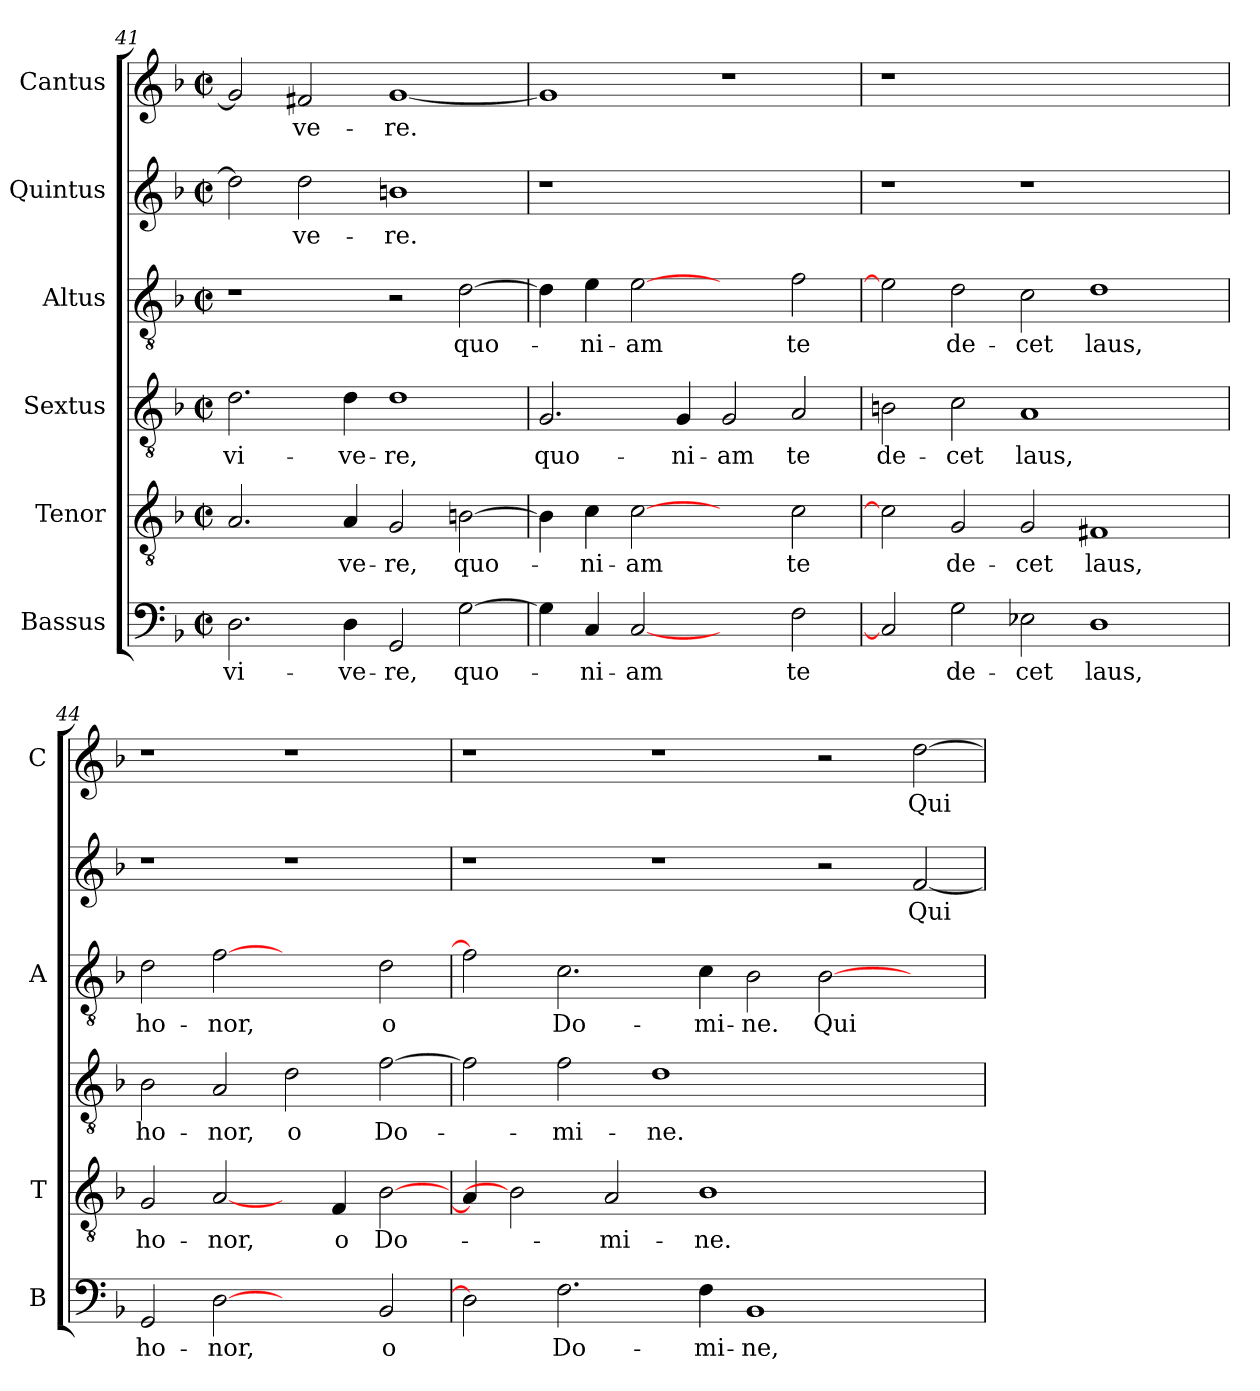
**kern	**text	**kern	**text	**kern	**text	**kern	**text	**kern	**text	**kern	**text
*part6	*part6	*part5	*part5	*part4	*part4	*part3	*part3	*part2	*part2	*part1	*part1
*staff6	*staff6	*staff5	*staff5	*staff4	*staff4	*staff3	*staff3	*staff2	*staff2	*staff1	*staff1
*I"Bassus	*	*I"Tenor	*	*I"Sextus	*	*I"Altus	*	*I"Quintus	*	*I"Cantus	*
*I'B	*	*I'T	*	*	*	*I'A	*	*	*	*I'C	*
*clefF4	*	*clefGv2	*	*clefGv2	*	*clefGv2	*	*clefG2	*	*clefG2	*
*k[b-]	*	*k[b-]	*	*k[b-]	*	*k[b-]	*	*k[b-]	*	*k[b-]	*
*F:	*	*F:	*	*F:	*	*F:	*	*F:	*	*F:	*
*M2/2	*	*M2/2	*	*M2/2	*	*M2/2	*	*M2/2	*	*M2/2	*
*met(c|)	*	*met(c|)	*	*met(c|)	*	*met(c|)	*	*met(c|)	*	*met(c|)	*
=41	=41	=41	=41	=41	=41	=41	=41	=41	=41	=41	=41
2.D\	vi-	2.A/	.	2.d\	vi-	1r	.	2dd\]	.	2g/]	.
.	.	.	.	.	.	.	.	2dd\	-ve-	2f#X/	-ve-
4D\	-ve-	4A/	-ve-	4d\	-ve-	.	.	.	.	.	.
2GG/	-re,	2G/	-re,	1d	-re,	2r	.	1bn	-re.	[1g	-re.
[2G\	quo-	[2Bn\	quo-	.	.	[2d\	quo-	.	.	.	.
=42	=42	=42	=42	=42	=42	=42	=42	=42	=42	=42	=42
4G\]	.	4B\]	.	2.G/	quo-	4d\]	.	1r	.	1g]	.
4C/	-ni-	4c\	-ni-	.	.	4e\	-ni-	.	.	.	.
[2C	-am	[2c	-am	.	.	[2e	-am	.	.	.	.
.	.	.	.	4G/	-ni-	.	.	.	.	.	.
2ryy	.	2ryy	.	2G/	-am	2ryy	.	1ryy	.	1r	.
2F\	te	2c\	te	2A/	te	2f\	te	.	.	.	.
!!LO:PB:g=z
=43	=43	=43	=43	=43	=43	=43	=43	=43	=43	=43	=43
2C]	.	2c]	.	2Bn\	de-	2e]	.	1r	.	1r	.
2G\	de-	2G/	de-	2c\	-cet	2d\	de-	.	.	.	.
2E-X\	-cet	2G/	-cet	1A	laus,	2c\	-cet	1r	.	1.ryy	.
1D	laus,	1F#X	laus,	.	.	1d	laus,	.	.	.	.
.	.	.	.	2ryy	.	.	.	2ryy	.	.	.
=44	=44	=44	=44	=44	=44	=44	=44	=44	=44	=44	=44
2GG/	ho-	2G/	ho-	2B-\	ho-	2d\	ho-	1r	.	1r	.
[2D	-nor,	[2A/	-nor,	2A/	-nor,	[2f	-nor,	.	.	.	.
2ryy	.	4ryy	.	2d\	o	2ryy	.	1r	.	1r	.
.	.	4F/	o	.	.	.	.	.	.	.	.
2BB-/	o	[2B-\	Do-	[2f\	Do-	2d\	o	.	.	.	.
=45	=45	=45	=45	=45	=45	=45	=45	=45	=45	=45	=45
2D]	.	4A/]	.	2f\]	.	2f]	.	1r	.	1r	.
.	.	2B-\]	.	.	.	.	.	.	.	.	.
2.F\	Do-	.	.	2f\	-mi-	2.c\	Do-	.	.	.	.
.	.	2A/	-mi-	.	.	.	.	.	.	.	.
.	.	.	.	1d	-ne.	.	.	1r	.	1r	.
4F\	-mi-	1B-	-ne.	.	.	4c\	-mi-	.	.	.	.
1BB-	-ne,	.	.	.	.	2B-\	-ne.	.	.	.	.
.	.	.	.	1ryy	.	[2B-\	Qui	2r	.	2r	.
.	.	2.ryy	.	.	.	.	.	.	.	.	.
2ryy	.	.	.	.	.	2ryy	.	[2f/	Qui	[2dd\	Qui
=	=	=	=	=	=	=	=	=	=	=	=
*-	*-	*-	*-	*-	*-	*-	*-	*-	*-	*-	*-
